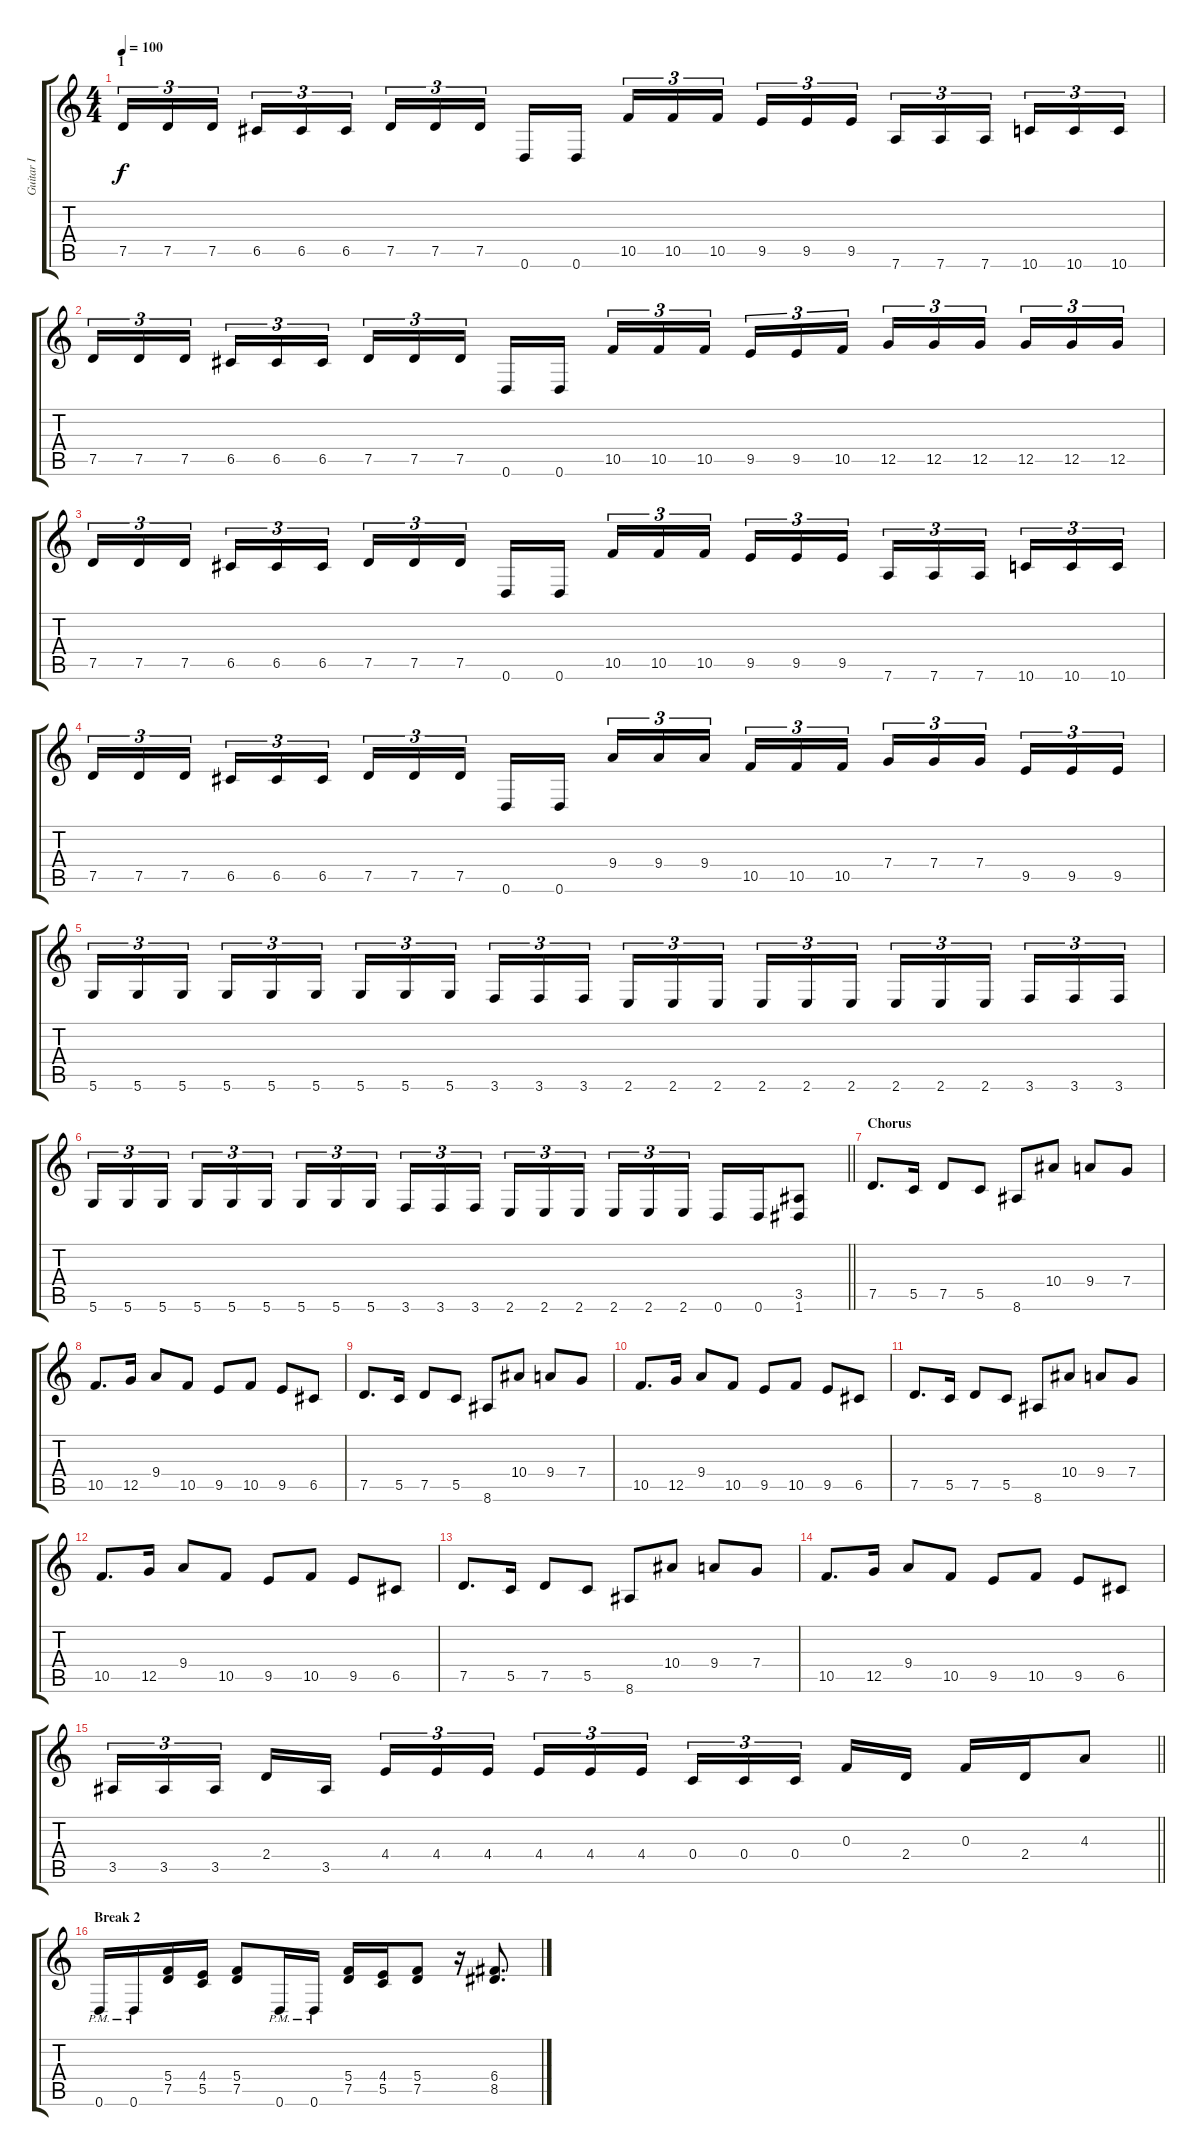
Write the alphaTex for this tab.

\track ("Guitar I" "Guitar I") {instrument distortionguitar}
\staff {score tabs}
\tuning (D4 A3 F3 C3 G2 D2) {hide}
\ts (4 4)
\section ("" "1")
\tempo 100
\clef g2
\ks c
7.5.16{tu (3 2) dy f} 7.5.16{tu (3 2)} 7.5.16{tu (3 2) beam splitsecondary} 6.5.16{tu (3 2)} 6.5.16{tu (3 2)} 6.5.16{tu (3 2)} 7.5.16{tu (3 2)} 7.5.16{tu (3 2)} 7.5.16{tu (3 2) beam splitsecondary} 0.6.16 0.6.16 10.5.16{tu (3 2)} 10.5.16{tu (3 2)} 10.5.16{tu (3 2) beam splitsecondary} 9.5.16{tu (3 2)} 9.5.16{tu (3 2)} 9.5.16{tu (3 2)} 7.6.16{tu (3 2)} 7.6.16{tu (3 2)} 7.6.16{tu (3 2) beam splitsecondary} 10.6.16{tu (3 2)} 10.6.16{tu (3 2)} 10.6.16{tu (3 2)} |
7.5.16{tu (3 2)} 7.5.16{tu (3 2)} 7.5.16{tu (3 2) beam splitsecondary} 6.5.16{tu (3 2)} 6.5.16{tu (3 2)} 6.5.16{tu (3 2)} 7.5.16{tu (3 2)} 7.5.16{tu (3 2)} 7.5.16{tu (3 2) beam splitsecondary} 0.6.16 0.6.16 10.5.16{tu (3 2)} 10.5.16{tu (3 2)} 10.5.16{tu (3 2) beam splitsecondary} 9.5.16{tu (3 2)} 9.5.16{tu (3 2)} 10.5.16{tu (3 2)} 12.5.16{tu (3 2)} 12.5.16{tu (3 2)} 12.5.16{tu (3 2) beam splitsecondary} 12.5.16{tu (3 2)} 12.5.16{tu (3 2)} 12.5.16{tu (3 2)} |
7.5.16{tu (3 2)} 7.5.16{tu (3 2)} 7.5.16{tu (3 2) beam splitsecondary} 6.5.16{tu (3 2)} 6.5.16{tu (3 2)} 6.5.16{tu (3 2)} 7.5.16{tu (3 2)} 7.5.16{tu (3 2)} 7.5.16{tu (3 2) beam splitsecondary} 0.6.16 0.6.16 10.5.16{tu (3 2)} 10.5.16{tu (3 2)} 10.5.16{tu (3 2) beam splitsecondary} 9.5.16{tu (3 2)} 9.5.16{tu (3 2)} 9.5.16{tu (3 2)} 7.6.16{tu (3 2)} 7.6.16{tu (3 2)} 7.6.16{tu (3 2) beam splitsecondary} 10.6.16{tu (3 2)} 10.6.16{tu (3 2)} 10.6.16{tu (3 2)} |
7.5.16{tu (3 2)} 7.5.16{tu (3 2)} 7.5.16{tu (3 2) beam splitsecondary} 6.5.16{tu (3 2)} 6.5.16{tu (3 2)} 6.5.16{tu (3 2)} 7.5.16{tu (3 2)} 7.5.16{tu (3 2)} 7.5.16{tu (3 2) beam splitsecondary} 0.6.16 0.6.16 9.4.16{tu (3 2)} 9.4.16{tu (3 2)} 9.4.16{tu (3 2) beam splitsecondary} 10.5.16{tu (3 2)} 10.5.16{tu (3 2)} 10.5.16{tu (3 2)} 7.4.16{tu (3 2)} 7.4.16{tu (3 2)} 7.4.16{tu (3 2) beam splitsecondary} 9.5.16{tu (3 2)} 9.5.16{tu (3 2)} 9.5.16{tu (3 2)} |
5.6.16{tu (3 2)} 5.6.16{tu (3 2)} 5.6.16{tu (3 2) beam splitsecondary} 5.6.16{tu (3 2)} 5.6.16{tu (3 2)} 5.6.16{tu (3 2)} 5.6.16{tu (3 2)} 5.6.16{tu (3 2)} 5.6.16{tu (3 2) beam splitsecondary} 3.6.16{tu (3 2)} 3.6.16{tu (3 2)} 3.6.16{tu (3 2)} 2.6.16{tu (3 2)} 2.6.16{tu (3 2)} 2.6.16{tu (3 2) beam splitsecondary} 2.6.16{tu (3 2)} 2.6.16{tu (3 2)} 2.6.16{tu (3 2)} 2.6.16{tu (3 2)} 2.6.16{tu (3 2)} 2.6.16{tu (3 2) beam splitsecondary} 3.6.16{tu (3 2)} 3.6.16{tu (3 2)} 3.6.16{tu (3 2)} |
\barLineRight lightlight
5.6.16{tu (3 2)} 5.6.16{tu (3 2)} 5.6.16{tu (3 2) beam splitsecondary} 5.6.16{tu (3 2)} 5.6.16{tu (3 2)} 5.6.16{tu (3 2)} 5.6.16{tu (3 2)} 5.6.16{tu (3 2)} 5.6.16{tu (3 2) beam splitsecondary} 3.6.16{tu (3 2)} 3.6.16{tu (3 2)} 3.6.16{tu (3 2)} 2.6.16{tu (3 2)} 2.6.16{tu (3 2)} 2.6.16{tu (3 2) beam splitsecondary} 2.6.16{tu (3 2)} 2.6.16{tu (3 2)} 2.6.16{tu (3 2)} 0.6.16 0.6.16 (3.5 1.6).8 |
\section ("" "Chorus")
7.5.8{d} 5.5.16 7.5.8 5.5.8 8.6.8 10.4.8 9.4.8 7.4.8 |
10.5.8{d} 12.5.16 9.4.8 10.5.8 9.5.8 10.5.8 9.5.8 6.5.8 |
7.5.8{d} 5.5.16 7.5.8 5.5.8 8.6.8 10.4.8 9.4.8 7.4.8 |
10.5.8{d} 12.5.16 9.4.8 10.5.8 9.5.8 10.5.8 9.5.8 6.5.8 |
7.5.8{d} 5.5.16 7.5.8 5.5.8 8.6.8 10.4.8 9.4.8 7.4.8 |
10.5.8{d} 12.5.16 9.4.8 10.5.8 9.5.8 10.5.8 9.5.8 6.5.8 |
7.5.8{d} 5.5.16 7.5.8 5.5.8 8.6.8 10.4.8 9.4.8 7.4.8 |
10.5.8{d} 12.5.16 9.4.8 10.5.8 9.5.8 10.5.8 9.5.8 6.5.8 |
\barLineRight lightlight
3.5.16{tu (3 2)} 3.5.16{tu (3 2)} 3.5.16{tu (3 2) beam splitsecondary} 2.4.16 3.5.16 4.4.16{tu (3 2)} 4.4.16{tu (3 2)} 4.4.16{tu (3 2) beam splitsecondary} 4.4.16{tu (3 2)} 4.4.16{tu (3 2)} 4.4.16{tu (3 2)} 0.4.16{tu (3 2)} 0.4.16{tu (3 2)} 0.4.16{tu (3 2) beam splitsecondary} 0.3.16 2.4.16 0.3.16 2.4.16 4.3.8 |
\section ("" "Break 2")
0.6{pm}.16 0.6{pm}.16 (5.4 7.5).16 (4.4 5.5).16 (5.4 7.5).8 0.6{pm}.16 0.6{pm}.16 (5.4 7.5).16 (4.4 5.5).16 (5.4 7.5).8 r.16 (6.4 8.5).8{d}
